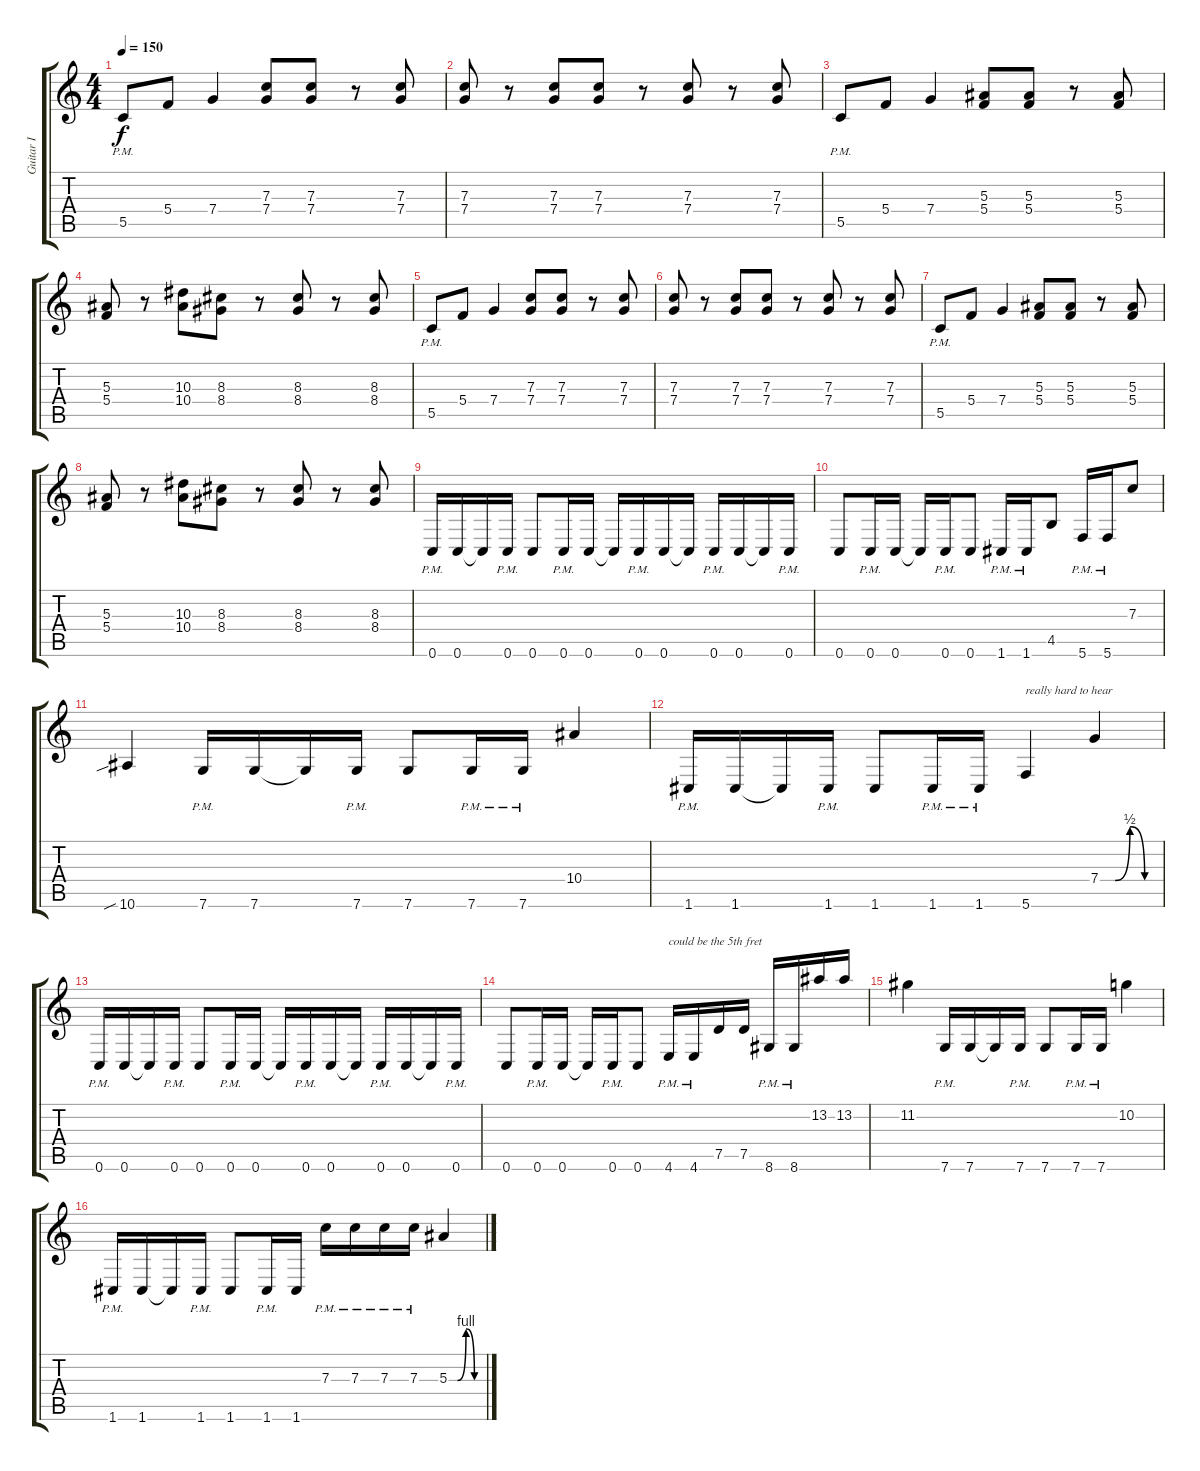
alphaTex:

\track ("Guitar I" "Guitar I") {instrument distortionguitar}
\staff {score tabs}
\tuning (D4 A3 F3 C3 G2 C2) {hide}
\ts (4 4)
\tempo 150
\clef g2
\ks c
5.5{pm}.8{dy f} 5.4.8 7.4.4 (7.3 7.4).8 (7.3 7.4).8 r.8 (7.3 7.4).8 |
(7.3 7.4).8 r.8 (7.3 7.4).8 (7.3 7.4).8 r.8 (7.3 7.4).8 r.8 (7.3 7.4).8 |
5.5{pm}.8 5.4.8 7.4.4 (5.3 5.4).8 (5.3 5.4).8 r.8 (5.3 5.4).8 |
(5.3 5.4).8 r.8 (10.3 10.4).8 (8.3 8.4).8 r.8 (8.3 8.4).8 r.8 (8.3 8.4).8 |
5.5{pm}.8 5.4.8 7.4.4 (7.3 7.4).8 (7.3 7.4).8 r.8 (7.3 7.4).8 |
(7.3 7.4).8 r.8 (7.3 7.4).8 (7.3 7.4).8 r.8 (7.3 7.4).8 r.8 (7.3 7.4).8 |
5.5{pm}.8 5.4.8 7.4.4 (5.3 5.4).8 (5.3 5.4).8 r.8 (5.3 5.4).8 |
(5.3 5.4).8 r.8 (10.3 10.4).8 (8.3 8.4).8 r.8 (8.3 8.4).8 r.8 (8.3 8.4).8 |
0.6{pm}.16 0.6.16 0.6{t}.16 0.6{pm}.16 0.6.8 0.6{pm}.16 0.6.16 0.6{t}.16 0.6{pm}.16 0.6.16 0.6{t}.16 0.6{pm}.16 0.6.16 0.6{t}.16 0.6{pm}.16 |
0.6.8 0.6{pm}.16 0.6.16 0.6{t}.16 0.6{pm}.16 0.6.8 1.6{pm}.16 1.6{pm}.16 4.5.8 5.6{pm}.16 5.6{pm}.16 7.3.8 |
10.6{sib}.4 7.6{pm}.16 7.6.16 7.6{t}.16 7.6{pm}.16 7.6.8 7.6{pm}.16 7.6{pm}.16 10.4.4 |
1.6{pm}.16 1.6.16 1.6{t}.16 1.6{pm}.16 1.6.8 1.6{pm}.16 1.6{pm}.16 5.6.4{txt "really hard to hear"} 7.4{be (custom 0 0 15 0 30 2 45 0 60 0)}.4 |
0.6{pm}.16 0.6.16 0.6{t}.16 0.6{pm}.16 0.6.8 0.6{pm}.16 0.6.16 0.6{t}.16 0.6{pm}.16 0.6.16 0.6{t}.16 0.6{pm}.16 0.6.16 0.6{t}.16 0.6{pm}.16 |
0.6.8 0.6{pm}.16 0.6.16 0.6{t}.16 0.6{pm}.16 0.6.8 4.6{pm}.16{txt "could be the 5th fret"} 4.6{pm}.16 7.5.16 7.5.16 8.6{pm}.16 8.6{pm}.16 13.2.16 13.2.16 |
11.2.4 7.6{pm}.16 7.6.16 7.6{t}.16 7.6{pm}.16 7.6.8 7.6{pm}.16 7.6{pm}.16 10.2.4 |
1.6{pm}.16 1.6.16 1.6{t}.16 1.6{pm}.16 1.6.8 1.6{pm}.16 1.6.16 7.3{pm}.16 7.3{pm}.16 7.3{pm}.16 7.3{pm}.16 5.3{be (custom 0 0 15 0 30 4 45 0 60 0)}.4
